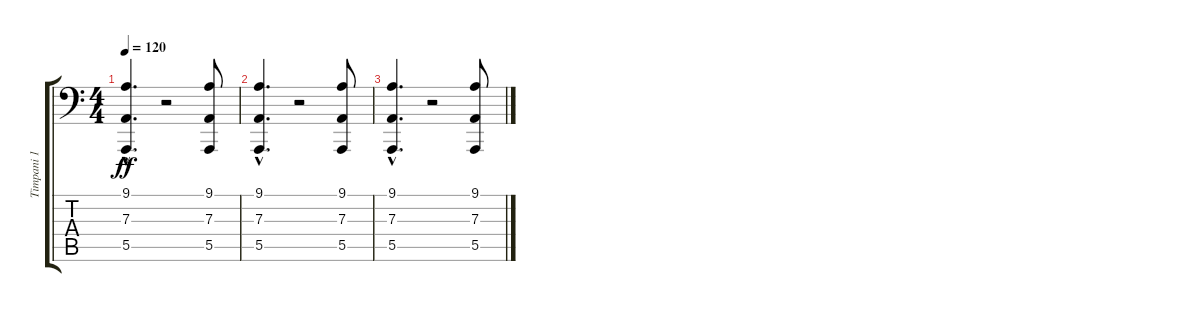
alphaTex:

\track ("Timpani 1 (Timpani)" "Timpani 1 ") {instrument timpani}
\staff {score tabs}
\tuning (C3 G2 D2 A1 E1 B0) {hide}
\ts (4 4)
\tempo 120
\clef f4
\ks c
(9.1{hac} 7.3{hac} 5.5{hac}).4{d dy ff} r.2 (9.1 7.3 5.5).8 |
(9.1{hac} 7.3{hac} 5.5{hac}).4{d} r.2 (9.1 7.3 5.5).8 |
(9.1{hac} 7.3{hac} 5.5{hac}).4{d} r.2 (9.1 7.3 5.5).8
